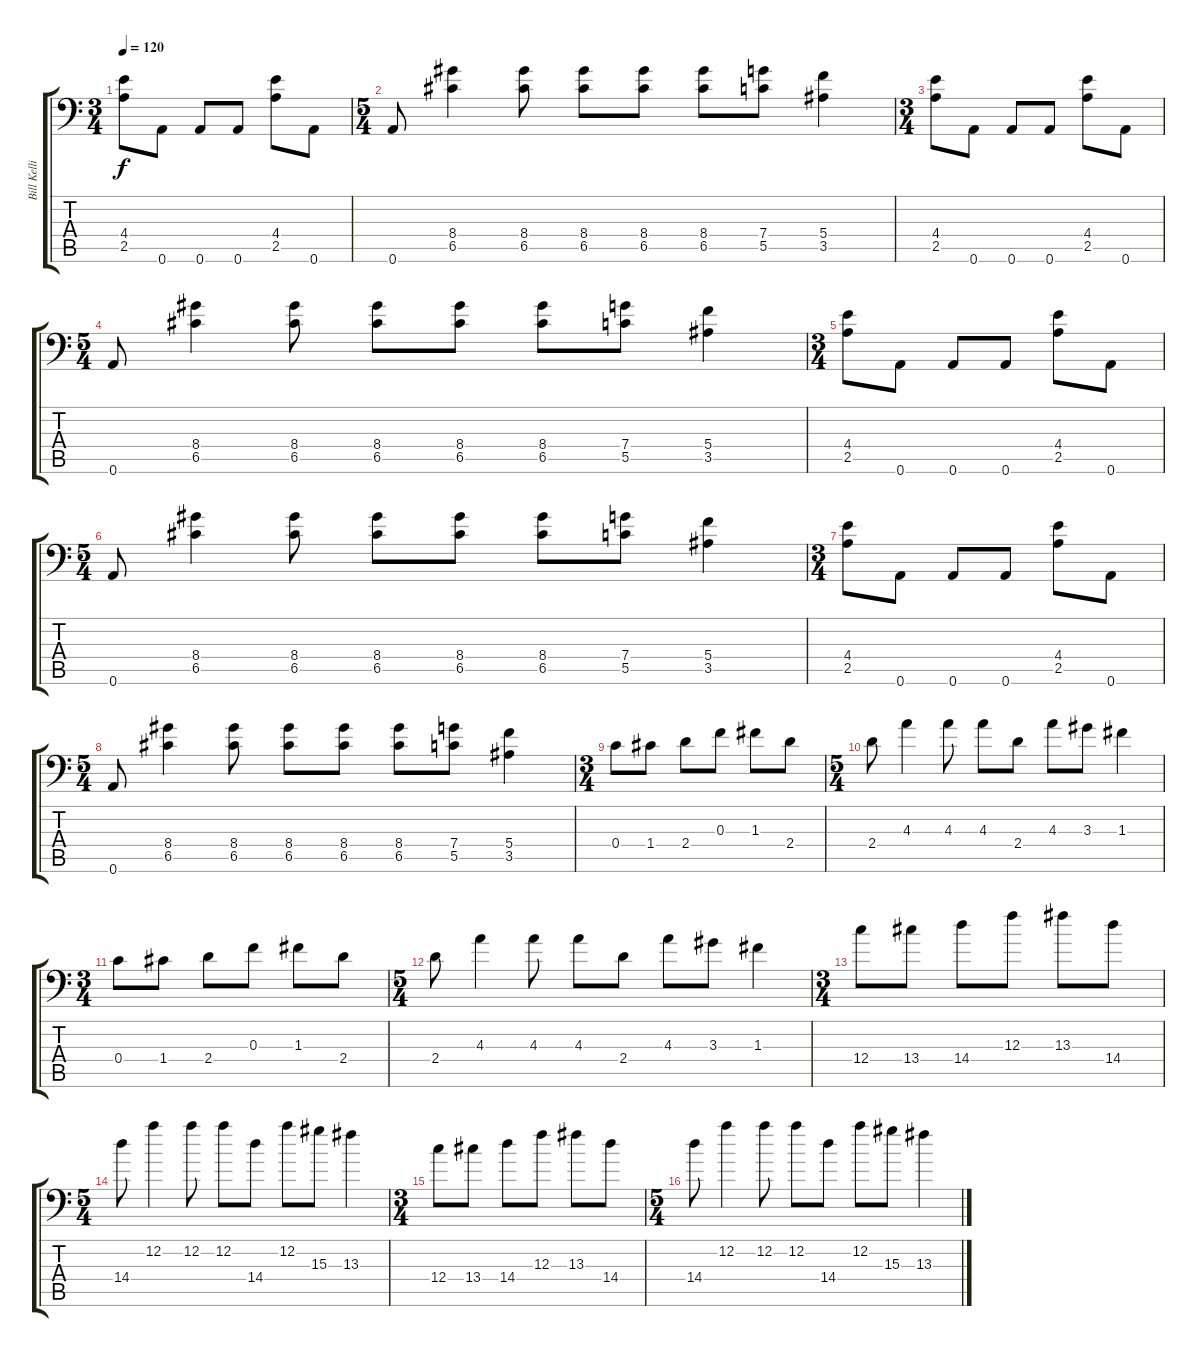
\track ("Bill Kelliher" "Bill Kelli") {instrument overdrivenguitar}
\staff {score tabs}
\tuning (D4 A3 F3 C3 G2 A1) {hide}
\ts (3 4)
\tempo 120
\clef f4
\ks c
(4.4 2.5).8{dy f} 0.6.8 0.6.8 0.6.8 (4.4 2.5).8 0.6.8 |
\ts (5 4)
0.6.8 (8.4 6.5).4 (8.4 6.5).8 (8.4 6.5).8 (8.4 6.5).8 (8.4 6.5).8 (7.4 5.5).8 (5.4 3.5).4 |
\ts (3 4)
(4.4 2.5).8 0.6.8 0.6.8 0.6.8 (4.4 2.5).8 0.6.8 |
\ts (5 4)
0.6.8 (8.4 6.5).4 (8.4 6.5).8 (8.4 6.5).8 (8.4 6.5).8 (8.4 6.5).8 (7.4 5.5).8 (5.4 3.5).4 |
\ts (3 4)
(4.4 2.5).8 0.6.8 0.6.8 0.6.8 (4.4 2.5).8 0.6.8 |
\ts (5 4)
0.6.8 (8.4 6.5).4 (8.4 6.5).8 (8.4 6.5).8 (8.4 6.5).8 (8.4 6.5).8 (7.4 5.5).8 (5.4 3.5).4 |
\ts (3 4)
(4.4 2.5).8 0.6.8 0.6.8 0.6.8 (4.4 2.5).8 0.6.8 |
\ts (5 4)
0.6.8 (8.4 6.5).4 (8.4 6.5).8 (8.4 6.5).8 (8.4 6.5).8 (8.4 6.5).8 (7.4 5.5).8 (5.4 3.5).4 |
\ts (3 4)
0.4.8 1.4.8 2.4.8 0.3.8 1.3.8 2.4.8 |
\ts (5 4)
2.4.8 4.3.4 4.3.8 4.3.8 2.4.8 4.3.8 3.3.8 1.3.4 |
\ts (3 4)
0.4.8 1.4.8 2.4.8 0.3.8 1.3.8 2.4.8 |
\ts (5 4)
2.4.8 4.3.4 4.3.8 4.3.8 2.4.8 4.3.8 3.3.8 1.3.4 |
\ts (3 4)
12.4.8 13.4.8 14.4.8 12.3.8 13.3.8 14.4.8 |
\ts (5 4)
14.4.8 12.2.4 12.2.8 12.2.8 14.4.8 12.2.8 15.3.8 13.3.4 |
\ts (3 4)
12.4.8 13.4.8 14.4.8 12.3.8 13.3.8 14.4.8 |
\ts (5 4)
14.4.8 12.2.4 12.2.8 12.2.8 14.4.8 12.2.8 15.3.8 13.3.4
